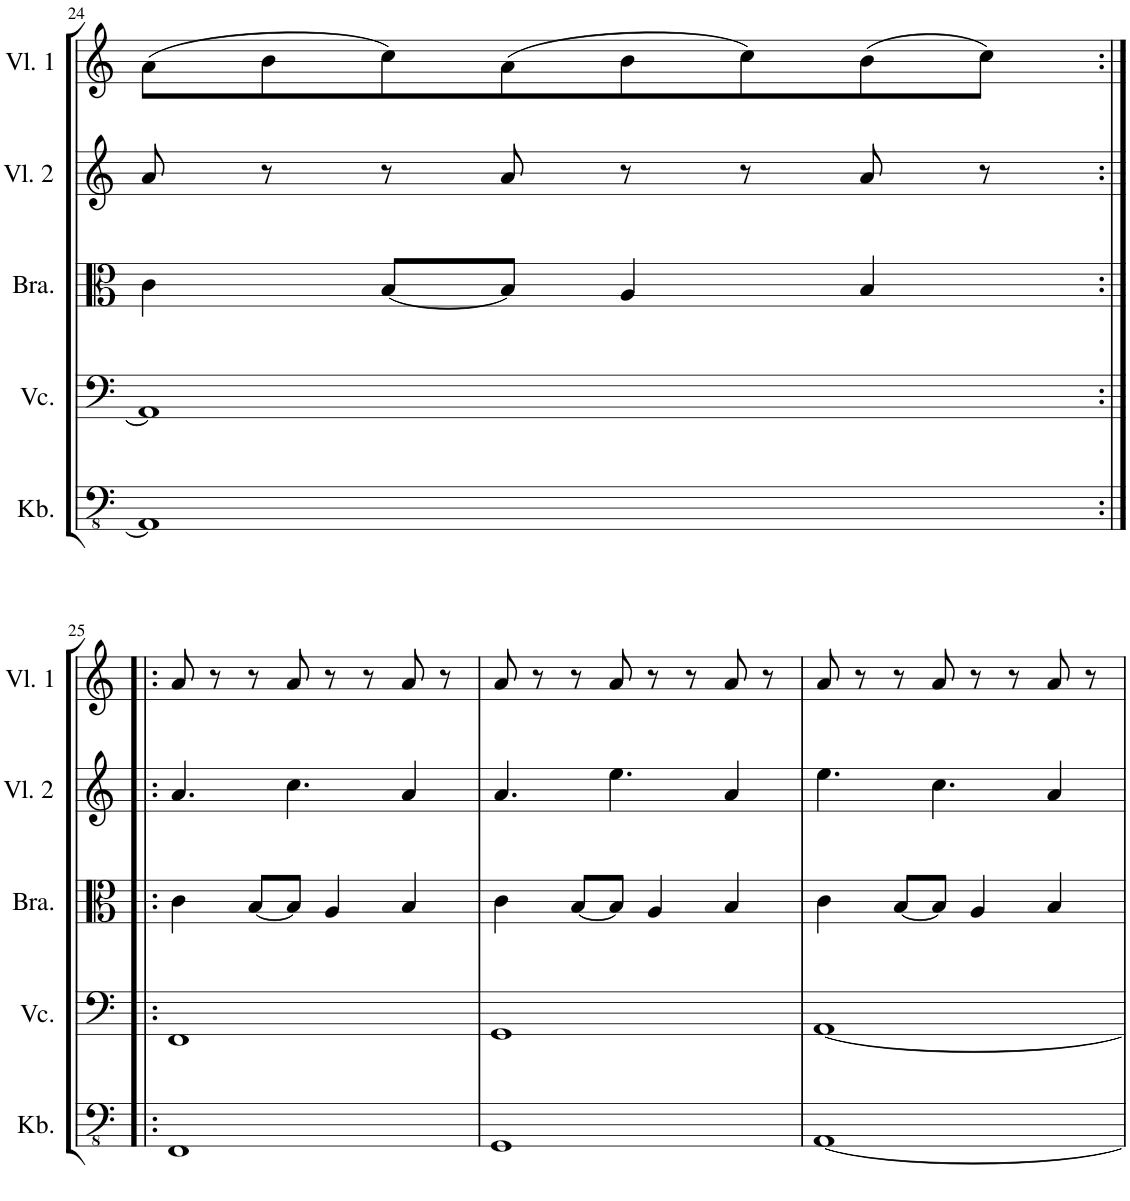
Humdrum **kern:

**kern	**kern	**kern	**kern	**kern
*part5	*part4	*part3	*part2	*part1
*staff5	*staff4	*staff3	*staff2	*staff1
*I"Kontrabass	*I"Violoncello	*I"Bratsche	*I"Violine 2	*I"Violine 1
*I'Kb.	*I'Vc.	*I'Bra.	*I'Vl. 2	*I'Vl. 1
!!LO:PB:g=z
*clefFv4	*clefF4	*clefC3	*clefG2	*clefG2
*Trd7c12	*	*	*	*
*k[]	*k[]	*k[]	*k[]	*k[]
*M8/8	*M8/8	*M8/8	*M8/8	*M8/8
=24	=24	=24	=24	=24
1AAA]	1AA]	4c\	8a/	(8a\L
.	.	.	8r	8b\
.	.	[8B/L	8r	8cc\)
.	.	8B/J]	8a/	(8a\
.	.	4A/	8r	8b\
.	.	.	8r	8cc\)
.	.	4B/	8a/	(8b\
.	.	.	8r	8cc\J)
!!LO:LB:g=z
=25:|!|:	=25:|!|:	=25:|!|:	=25:|!|:	=25:|!|:
1FFF	1FF	4c\	4.a/	8a/
.	.	.	.	8r
.	.	[8B/L	.	8r
.	.	8B/J]	4.cc\	8a/
.	.	4A/	.	8r
.	.	.	.	8r
.	.	4B/	4a/	8a/
.	.	.	.	8r
=26	=26	=26	=26	=26
1GGG	1GG	4c\	4.a/	8a/
.	.	.	.	8r
.	.	[8B/L	.	8r
.	.	8B/J]	4.ee\	8a/
.	.	4A/	.	8r
.	.	.	.	8r
.	.	4B/	4a/	8a/
.	.	.	.	8r
=27	=27	=27	=27	=27
[1AAA	[1AA	4c\	4.ee\	8a/
.	.	.	.	8r
.	.	[8B/L	.	8r
.	.	8B/J]	4.cc\	8a/
.	.	4A/	.	8r
.	.	.	.	8r
.	.	4B/	4a/	8a/
.	.	.	.	8r
=	=	=	=	=
*-	*-	*-	*-	*-
